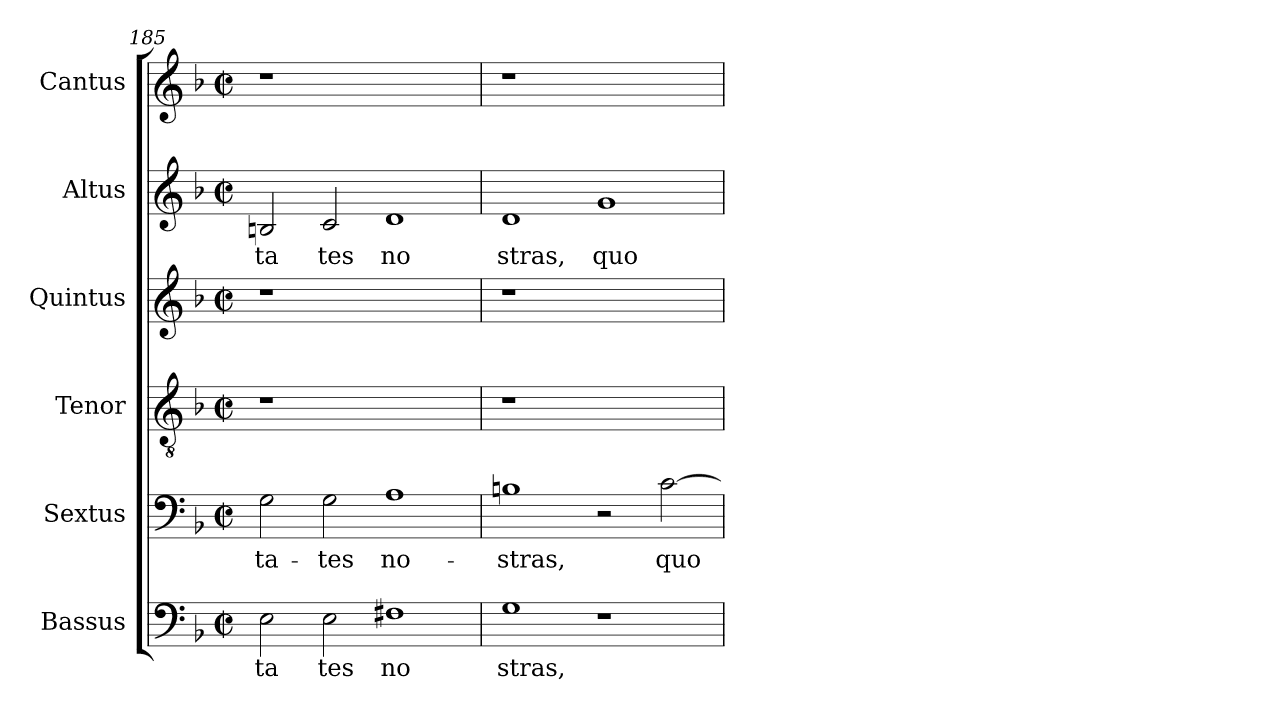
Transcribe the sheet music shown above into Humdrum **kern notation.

**kern	**text	**kern	**text	**kern	**kern	**kern	**text	**kern
*part6	*part6	*part5	*part5	*part4	*part3	*part2	*part2	*part1
*staff6	*staff6	*staff5	*staff5	*staff4	*staff3	*staff2	*staff2	*staff1
*I"Bassus	*	*I"Sextus	*	*I"Tenor	*I"Quintus	*I"Altus	*	*I"Cantus
*I'Bassus	*	*I'Sextus	*	*I'Tenor	*I'Quintus	*I'Altus	*	*I'Cantus
*clefF4	*	*clefF4	*	*clefGv2	*clefG2	*clefG2	*	*clefG2
*k[b-]	*	*k[b-]	*	*k[b-]	*k[b-]	*k[b-]	*	*k[b-]
*F:	*	*F:	*	*F:	*F:	*F:	*	*F:
*M2/2	*	*M2/2	*	*M2/2	*M2/2	*M2/2	*	*M2/2
*met(c|)	*	*met(c|)	*	*met(c|)	*met(c|)	*met(c|)	*	*met(c|)
=185	=185	=185	=185	=185	=185	=185	=185	=185
!	!LO:LY:b:cj	!	!LO:LY:b:cj	!	!	!	!LO:LY:b:cj	!
2E\	ta	2G\	-ta-	1r	1r	2Bn/	ta	1r
!	!LO:LY:b:cj	!	!LO:LY:b:cj	!	!	!	!LO:LY:b:cj	!
2E\	tes	2G\	-tes	.	.	2c/	tes	.
!	!LO:LY:b:cj	!	!LO:LY:b:cj	!	!	!	!LO:LY:b:cj	!
1F#X	no	1A	no-	1ryy	1ryy	1d	no	1ryy
!!LO:LB:g=z
=186	=186	=186	=186	=186	=186	=186	=186	=186
!	!LO:LY:b:cj	!	!LO:LY:b:cj	!	!	!	!LO:LY:b:cj	!
1G	stras,	1Bn	-stras,	1r	1r	1d	stras,	1r
!	!	!	!	!	!	!	!LO:LY:b:cj	!
1r	.	2r	.	1ryy	1ryy	1g	quo-	1ryy
!	!	!	!LO:LY:b:cj	!	!	!	!	!
.	.	[>2c\	quo-	.	.	.	.	.
=	=	=	=	=	=	=	=	=
*-	*-	*-	*-	*-	*-	*-	*-	*-
